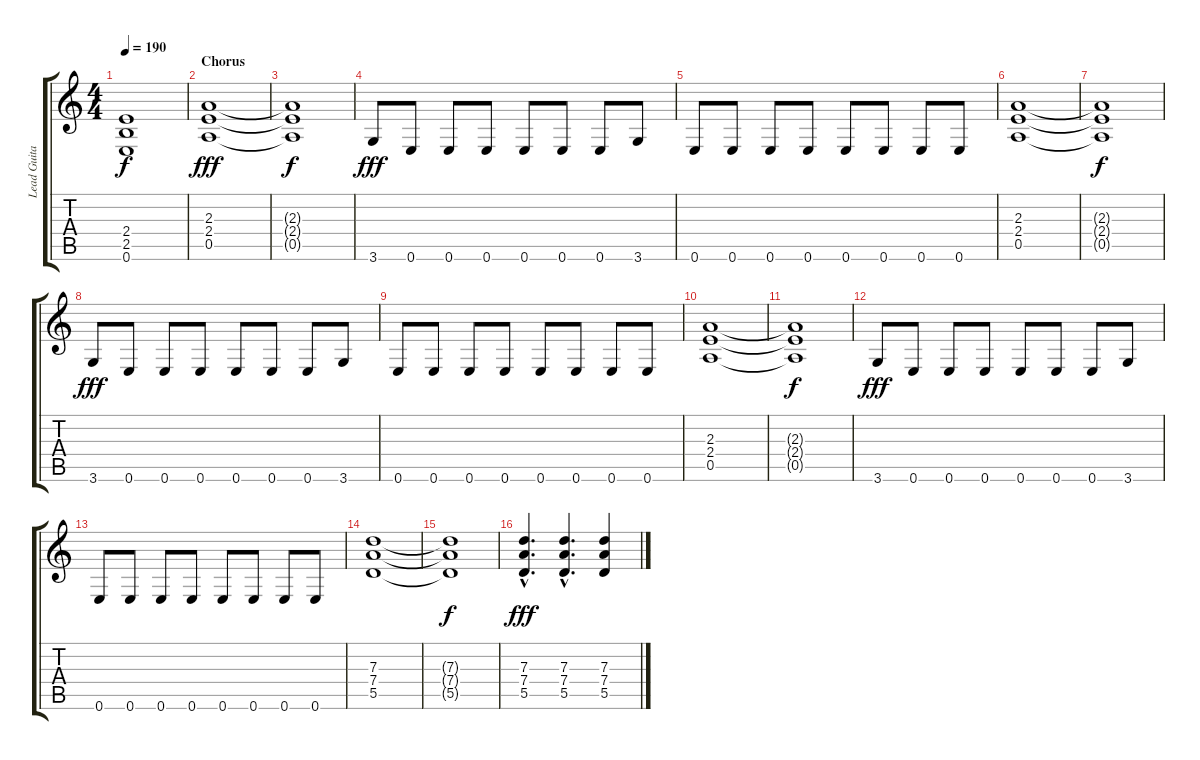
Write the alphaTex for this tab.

\track ("Lead Guitar" "Lead Guita") {instrument distortionguitar}
\staff {score tabs}
\tuning (E4 B3 G3 D3 A2 E2) {hide}
\ts (4 4)
\tempo 190
\clef g2
\ks c
(2.4{t} 2.5{t} 0.6{t}).1{dy f} |
\section ("" "Chorus")
(2.3 2.4 0.5).1{dy fff} |
(2.3{t} 2.4{t} 0.5{t}).1{dy f} |
3.6.8{dy fff} 0.6.8 0.6.8 0.6.8 0.6.8 0.6.8 0.6.8 3.6.8 |
0.6.8 0.6.8 0.6.8 0.6.8 0.6.8 0.6.8 0.6.8 0.6.8 |
(2.3 2.4 0.5).1 |
(2.3{t} 2.4{t} 0.5{t}).1{dy f} |
3.6.8{dy fff} 0.6.8 0.6.8 0.6.8 0.6.8 0.6.8 0.6.8 3.6.8 |
0.6.8 0.6.8 0.6.8 0.6.8 0.6.8 0.6.8 0.6.8 0.6.8 |
(2.3 2.4 0.5).1 |
(2.3{t} 2.4{t} 0.5{t}).1{dy f} |
3.6.8{dy fff} 0.6.8 0.6.8 0.6.8 0.6.8 0.6.8 0.6.8 3.6.8 |
0.6.8 0.6.8 0.6.8 0.6.8 0.6.8 0.6.8 0.6.8 0.6.8 |
(7.3 7.4 5.5).1 |
(7.3{t} 7.4{t} 5.5{t}).1{dy f} |
(7.3{hac} 7.4{hac} 5.5{hac}).4{d dy fff} (7.3{hac} 7.4{hac} 5.5{hac}).4{d} (7.3 7.4 5.5).4
